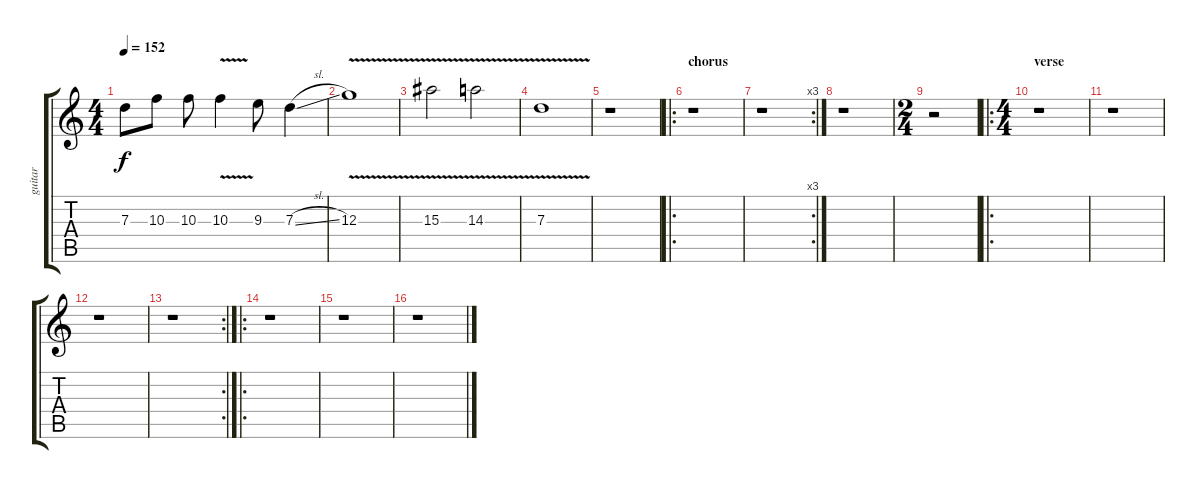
\track ("guitar" "guitar") {instrument overdrivenguitar}
\staff {score tabs}
\tuning (E4 B3 G3 D3 A2 E2) {hide}
\ts (4 4)
\tempo 152
\clef g2
\ks c
7.3.8{dy f} 10.3.8 10.3.8 10.3{v}.4 9.3.8 7.3{sl}.4 |
12.3{v}.1 |
15.3{v}.2 14.3{v}.2 |
7.3{v}.1 |
r.1 |
\ro
\section ("" "chorus")
r.1 |
\rc 3
r.1 |
r.1 |
\ts (2 4)
r.2 |
\ro
\ts (4 4)
\section ("" "verse")
r.1 |
r.1 |
r.1 |
\rc 2
r.1 |
\ro
r.1 |
r.1 |
r.1
